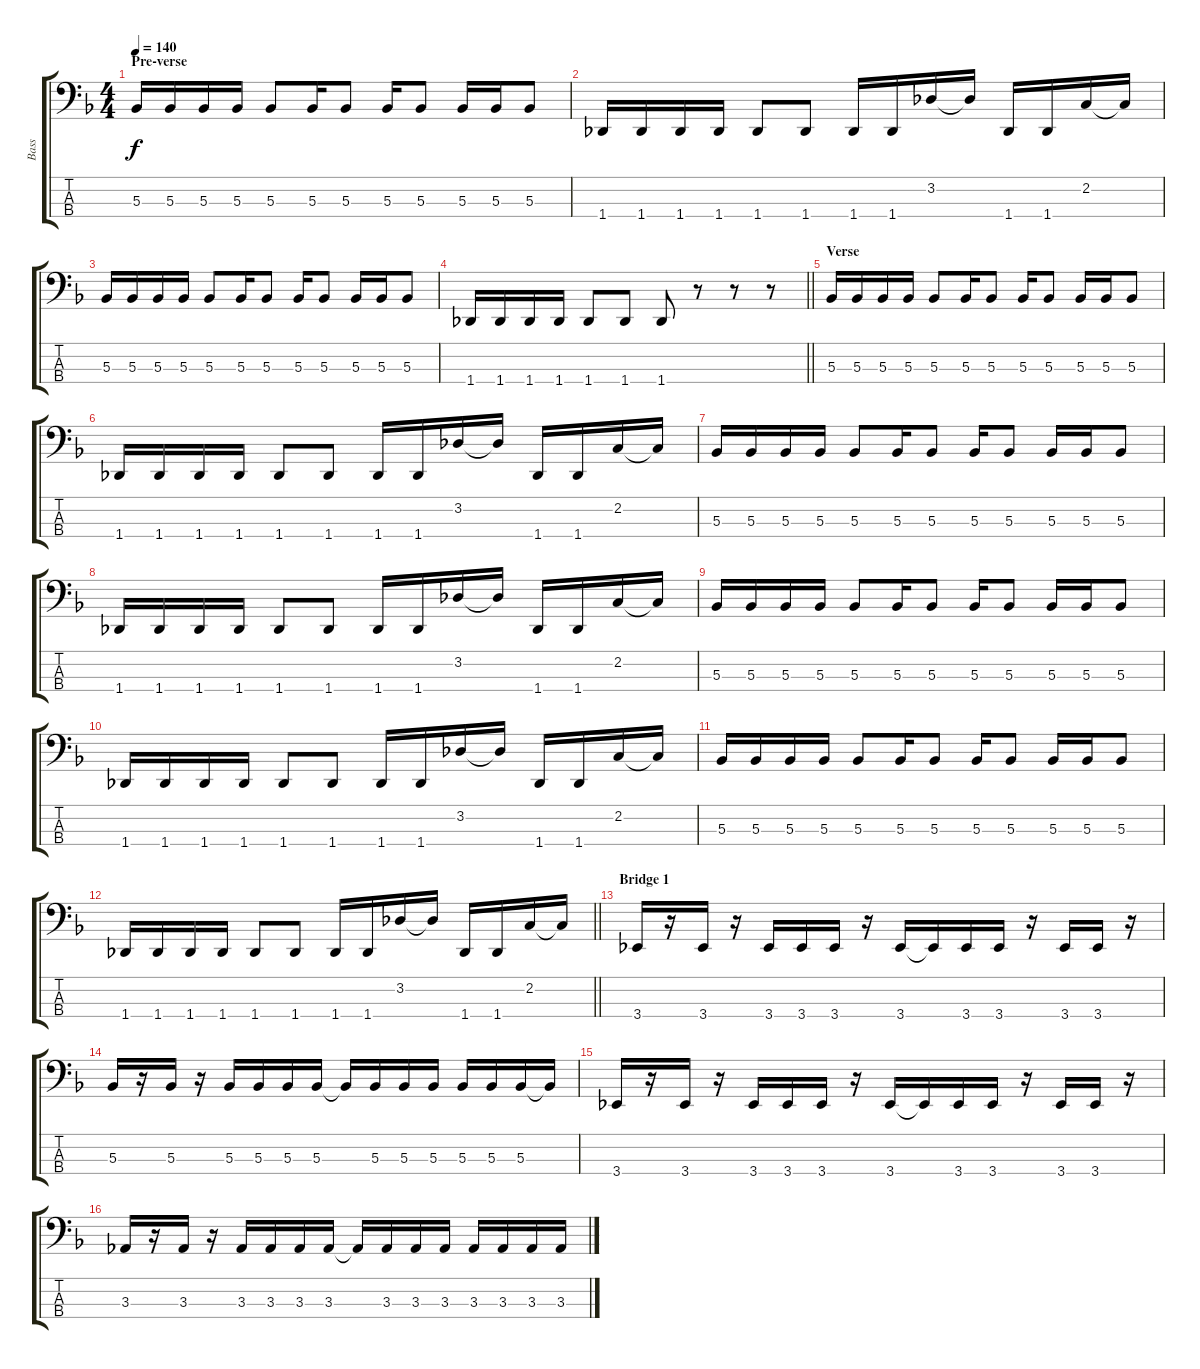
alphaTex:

\track ("Bass" "Bass") {instrument electricbasspick}
\staff {score tabs}
\tuning (Eb2 Bb1 F1 C1) {hide}
\ts (4 4)
\section ("" "Pre-verse")
\tempo 140
\clef f4
\ks dminor
5.3.16{dy f} 5.3.16 5.3.16 5.3.16 5.3.8 5.3.16 5.3.8 5.3.16 5.3.8 5.3.16 5.3.16 5.3.8 |
1.4.16 1.4.16 1.4.16 1.4.16 1.4.8 1.4.8 1.4.16 1.4.16 3.2.16 3.2{t}.16 1.4.16 1.4.16 2.2.16 2.2{t}.16 |
5.3.16 5.3.16 5.3.16 5.3.16 5.3.8 5.3.16 5.3.8 5.3.16 5.3.8 5.3.16 5.3.16 5.3.8 |
\barLineRight lightlight
1.4.16 1.4.16 1.4.16 1.4.16 1.4.8 1.4.8 1.4.8 r.8 r.8 r.8 |
\section ("" "Verse")
5.3.16 5.3.16 5.3.16 5.3.16 5.3.8 5.3.16 5.3.8 5.3.16 5.3.8 5.3.16 5.3.16 5.3.8 |
1.4.16 1.4.16 1.4.16 1.4.16 1.4.8 1.4.8 1.4.16 1.4.16 3.2.16 3.2{t}.16 1.4.16 1.4.16 2.2.16 2.2{t}.16 |
5.3.16 5.3.16 5.3.16 5.3.16 5.3.8 5.3.16 5.3.8 5.3.16 5.3.8 5.3.16 5.3.16 5.3.8 |
1.4.16 1.4.16 1.4.16 1.4.16 1.4.8 1.4.8 1.4.16 1.4.16 3.2.16 3.2{t}.16 1.4.16 1.4.16 2.2.16 2.2{t}.16 |
5.3.16 5.3.16 5.3.16 5.3.16 5.3.8 5.3.16 5.3.8 5.3.16 5.3.8 5.3.16 5.3.16 5.3.8 |
1.4.16 1.4.16 1.4.16 1.4.16 1.4.8 1.4.8 1.4.16 1.4.16 3.2.16 3.2{t}.16 1.4.16 1.4.16 2.2.16 2.2{t}.16 |
5.3.16 5.3.16 5.3.16 5.3.16 5.3.8 5.3.16 5.3.8 5.3.16 5.3.8 5.3.16 5.3.16 5.3.8 |
\barLineRight lightlight
1.4.16 1.4.16 1.4.16 1.4.16 1.4.8 1.4.8 1.4.16 1.4.16 3.2.16 3.2{t}.16 1.4.16 1.4.16 2.2.16 2.2{t}.16 |
\section ("" "Bridge 1")
3.4.16 r.16 3.4.16 r.16 3.4.16 3.4.16 3.4.16 r.16 3.4.16 3.4{t}.16 3.4.16 3.4.16 r.16 3.4.16 3.4.16 r.16 |
5.3.16 r.16 5.3.16 r.16 5.3.16 5.3.16 5.3.16 5.3.16 5.3{t}.16 5.3.16 5.3.16 5.3.16 5.3.16 5.3.16 5.3.16 5.3{t}.16 |
3.4.16 r.16 3.4.16 r.16 3.4.16 3.4.16 3.4.16 r.16 3.4.16 3.4{t}.16 3.4.16 3.4.16 r.16 3.4.16 3.4.16 r.16 |
3.3.16 r.16 3.3.16 r.16 3.3.16 3.3.16 3.3.16 3.3.16 3.3{t}.16 3.3.16 3.3.16 3.3.16 3.3.16 3.3.16 3.3.16 3.3.16
